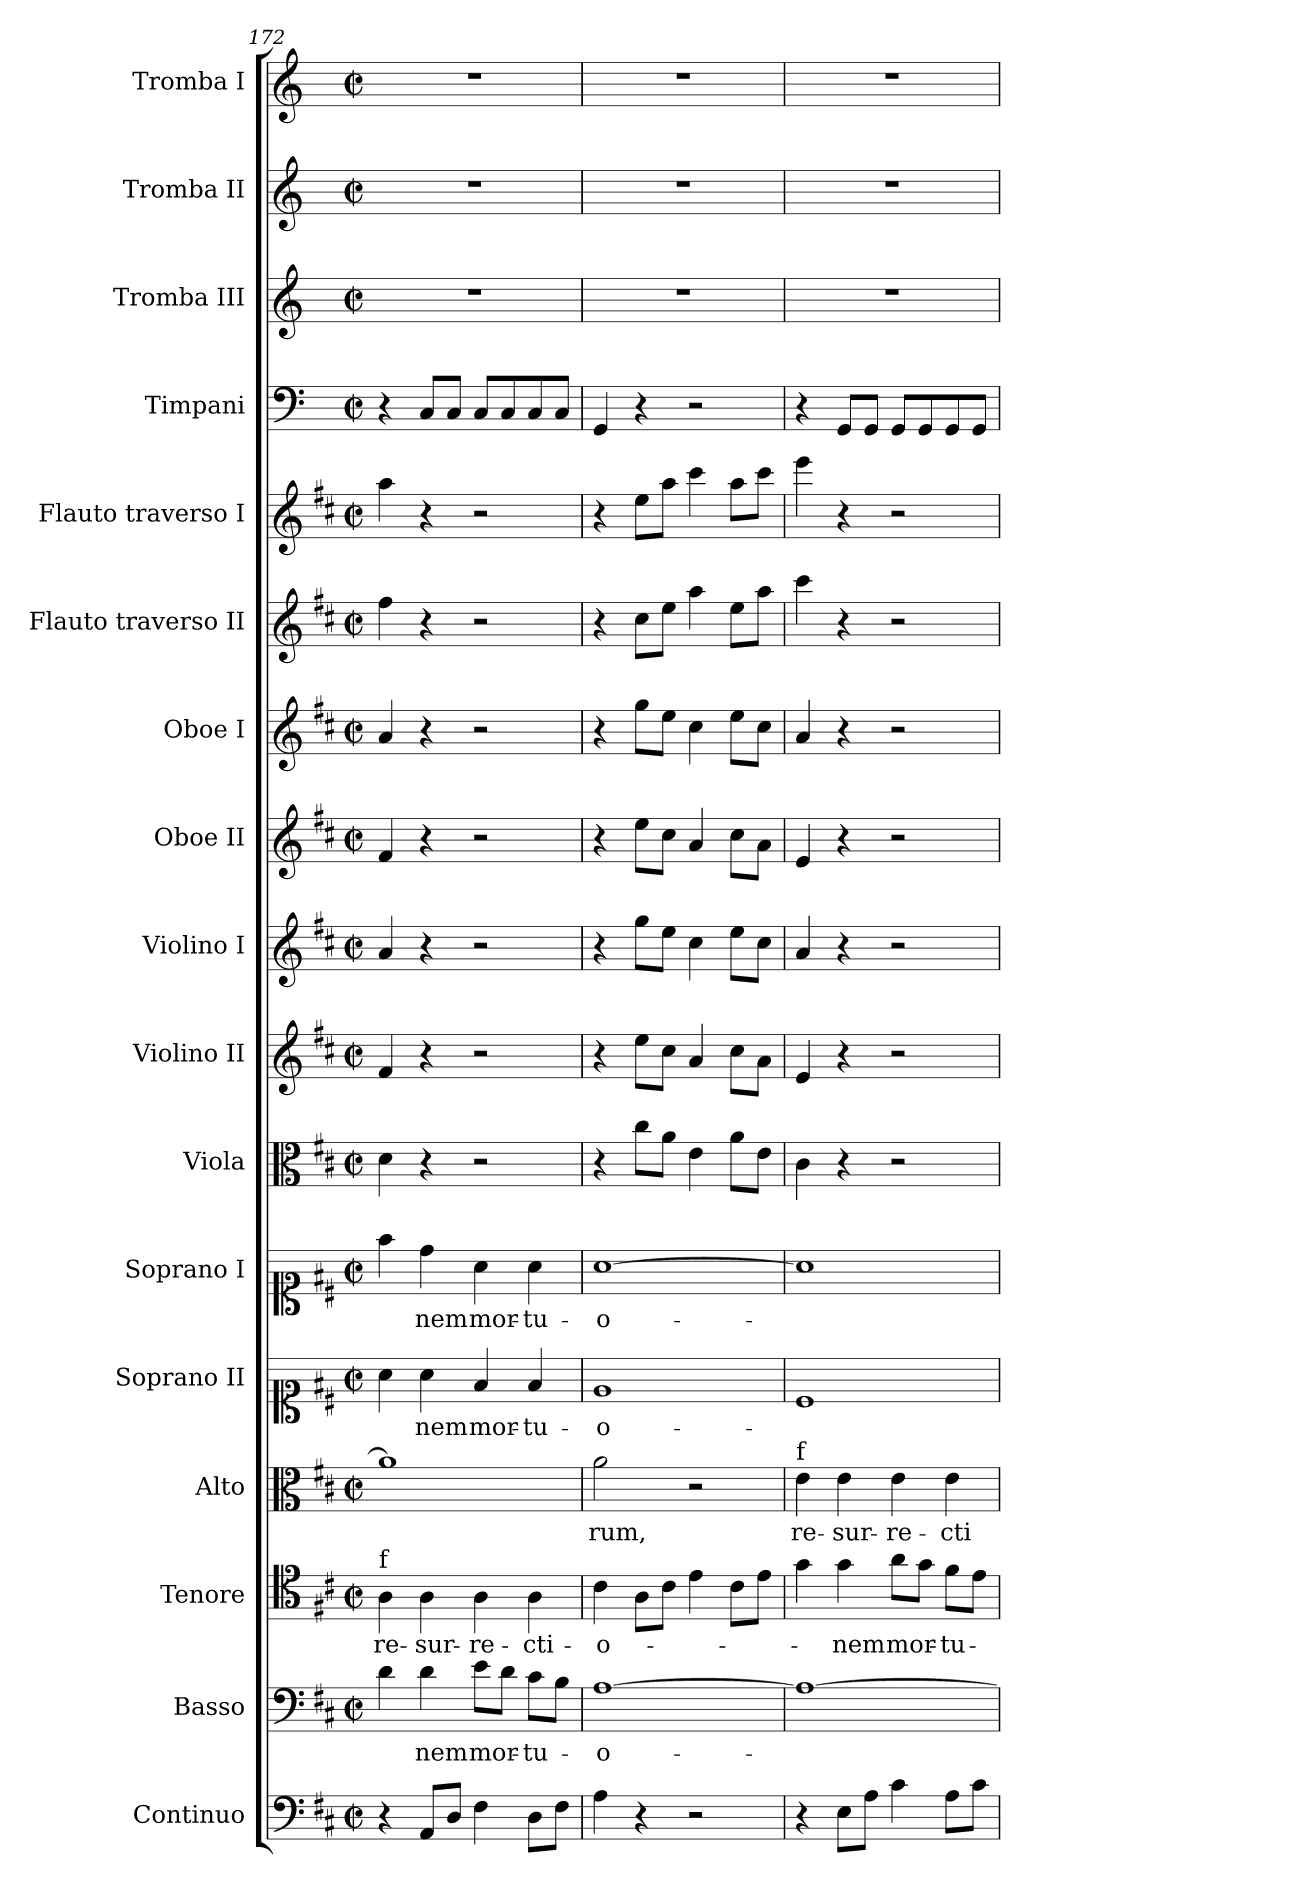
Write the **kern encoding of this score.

**kern	**kern	**text	**kern	**text	**kern	**text	**kern	**text	**kern	**text	**kern	**kern	**kern	**kern	**kern	**kern	**kern	**kern	**kern	**kern	**kern
*part17	*part16	*part16	*part15	*part15	*part14	*part14	*part13	*part13	*part12	*part12	*part11	*part10	*part9	*part8	*part7	*part6	*part5	*part4	*part3	*part2	*part1
*staff17	*staff16	*staff16	*staff15	*staff15	*staff14	*staff14	*staff13	*staff13	*staff12	*staff12	*staff11	*staff10	*staff9	*staff8	*staff7	*staff6	*staff5	*staff4	*staff3	*staff2	*staff1
*I"Continuo	*I"Basso	*	*I"Tenore	*	*I"Alto	*	*I"Soprano II	*	*I"Soprano I	*	*I"Viola	*I"Violino II	*I"Violino I	*I"Oboe II	*I"Oboe I	*I"Flauto traverso II	*I"Flauto traverso I	*I"Timpani	*I"Tromba III	*I"Tromba II	*I"Tromba I
*I'Cont.	*I'B.	*	*I'T.	*	*I'A.	*	*I'S. II	*	*I'S. I	*	*I'Vla.	*I'Vln. II	*I'Vln. I	*I'Ob. II	*I'Ob. I	*I'Fl. trv. II	*I'Fl. trv. I	*I'Timp.	*I'Tr. III	*I'Tr. II	*I'Tr. I
*clefF4	*clefF4	*	*clefC4	*	*clefC3	*	*clefC1	*	*clefC1	*	*clefC3	*clefG2	*clefG2	*clefG2	*clefG2	*clefG2	*clefG2	*clefF4	*clefG2	*clefG2	*clefG2
*	*	*	*	*	*	*	*	*	*	*	*	*	*	*	*	*	*	*ITrd-1c-2	*ITrd-1c-2	*ITrd-1c-2	*ITrd-1c-2
*k[f#c#]	*k[f#c#]	*	*k[f#c#]	*	*k[f#c#]	*	*k[f#c#]	*	*k[f#c#]	*	*k[f#c#]	*k[f#c#]	*k[f#c#]	*k[f#c#]	*k[f#c#]	*k[f#c#]	*k[f#c#]	*k[f#c#]	*k[f#c#]	*k[f#c#]	*k[f#c#]
*M2/2	*M2/2	*	*M2/2	*	*M2/2	*	*M2/2	*	*M2/2	*	*M2/2	*M2/2	*M2/2	*M2/2	*M2/2	*M2/2	*M2/2	*M2/2	*M2/2	*M2/2	*M2/2
*met(c|)	*met(c|)	*	*met(c|)	*	*met(c|)	*	*met(c|)	*	*met(c|)	*	*met(c|)	*met(c|)	*met(c|)	*met(c|)	*met(c|)	*met(c|)	*met(c|)	*met(c|)	*met(c|)	*met(c|)	*met(c|)
=172	=172	=172	=172	=172	=172	=172	=172	=172	=172	=172	=172	=172	=172	=172	=172	=172	=172	=172	=172	=172	=172
!	!	!	!LO:TX:a:t=f	!	!	!	!	!	!	!	!	!	!	!	!	!	!	!	!	!	!
4r	4d\	.	4A\	re-	1a]	.	4a\	.	4ff#\	.	4d\	4f#/	4a/	4f#/	4a/	4ff#\	4aa\	4r	1r	1r	1r
8AA/L	4d\	-nem	4A\	-sur-	.	.	4a\	-nem	4dd\	-nem	4r	4r	4r	4r	4r	4r	4r	8D/L	.	.	.
8D/J	.	.	.	.	.	.	.	.	.	.	.	.	.	.	.	.	.	8D/J	.	.	.
4F#\	8e\L	mor-	4A\	-re-	.	.	4f#/	mor-	4a\	mor-	2r	2r	2r	2r	2r	2r	2r	8D/L	.	.	.
.	8d\J	.	.	.	.	.	.	.	.	.	.	.	.	.	.	.	.	8D/	.	.	.
8D\L	8c#\L	-tu-	4A\	-cti-	.	.	4f#/	-tu-	4a\	-tu-	.	.	.	.	.	.	.	8D/	.	.	.
8F#\J	8B\J	.	.	.	.	.	.	.	.	.	.	.	.	.	.	.	.	8D/J	.	.	.
=173	=173	=173	=173	=173	=173	=173	=173	=173	=173	=173	=173	=173	=173	=173	=173	=173	=173	=173	=173	=173	=173
4A\	[1A	-o-	4c#\	-o-	2a\	-rum,	1e	-o-	[1a	-o-	4r	4r	4r	4r	4r	4r	4r	4AA/	1r	1r	1r
4r	.	.	8A\L	.	.	.	.	.	.	.	8cc#\L	8ee\L	8gg\L	8ee\L	8gg\L	8cc#\L	8ee\L	4r	.	.	.
.	.	.	8c#\J	.	.	.	.	.	.	.	8a\J	8cc#\J	8ee\J	8cc#\J	8ee\J	8ee\J	8aa\J	.	.	.	.
2r	.	.	4e\	.	2r	.	.	.	.	.	4e\	4a/	4cc#\	4a/	4cc#\	4aa\	4ccc#\	2r	.	.	.
.	.	.	8c#\L	.	.	.	.	.	.	.	8a\L	8cc#\L	8ee\L	8cc#\L	8ee\L	8ee\L	8aa\L	.	.	.	.
.	.	.	8e\J	.	.	.	.	.	.	.	8e\J	8a\J	8cc#\J	8a\J	8cc#\J	8aa\J	8ccc#\J	.	.	.	.
=174	=174	=174	=174	=174	=174	=174	=174	=174	=174	=174	=174	=174	=174	=174	=174	=174	=174	=174	=174	=174	=174
!	!	!	!	!	!LO:TX:a:t=f	!	!	!	!	!	!	!	!	!	!	!	!	!	!	!	!
4r	1A_	.	4g\	.	4e\	re-	1c#	.	1a]	.	4c#\	4e/	4a/	4e/	4a/	4ccc#\	4eee\	4r	1r	1r	1r
8E\L	.	.	4g\	-nem	4e\	-sur-	.	.	.	.	4r	4r	4r	4r	4r	4r	4r	8AA/L	.	.	.
8A\J	.	.	.	.	.	.	.	.	.	.	.	.	.	.	.	.	.	8AA/J	.	.	.
4c#\	.	.	8a\L	mor-	4e\	-re-	.	.	.	.	2r	2r	2r	2r	2r	2r	2r	8AA/L	.	.	.
.	.	.	8g\J	.	.	.	.	.	.	.	.	.	.	.	.	.	.	8AA/	.	.	.
8A\L	.	.	8f#\L	-tu-	4e\	-cti-	.	.	.	.	.	.	.	.	.	.	.	8AA/	.	.	.
8c#\J	.	.	8e\J	.	.	.	.	.	.	.	.	.	.	.	.	.	.	8AA/J	.	.	.
=	=	=	=	=	=	=	=	=	=	=	=	=	=	=	=	=	=	=	=	=	=
*-	*-	*-	*-	*-	*-	*-	*-	*-	*-	*-	*-	*-	*-	*-	*-	*-	*-	*-	*-	*-	*-
